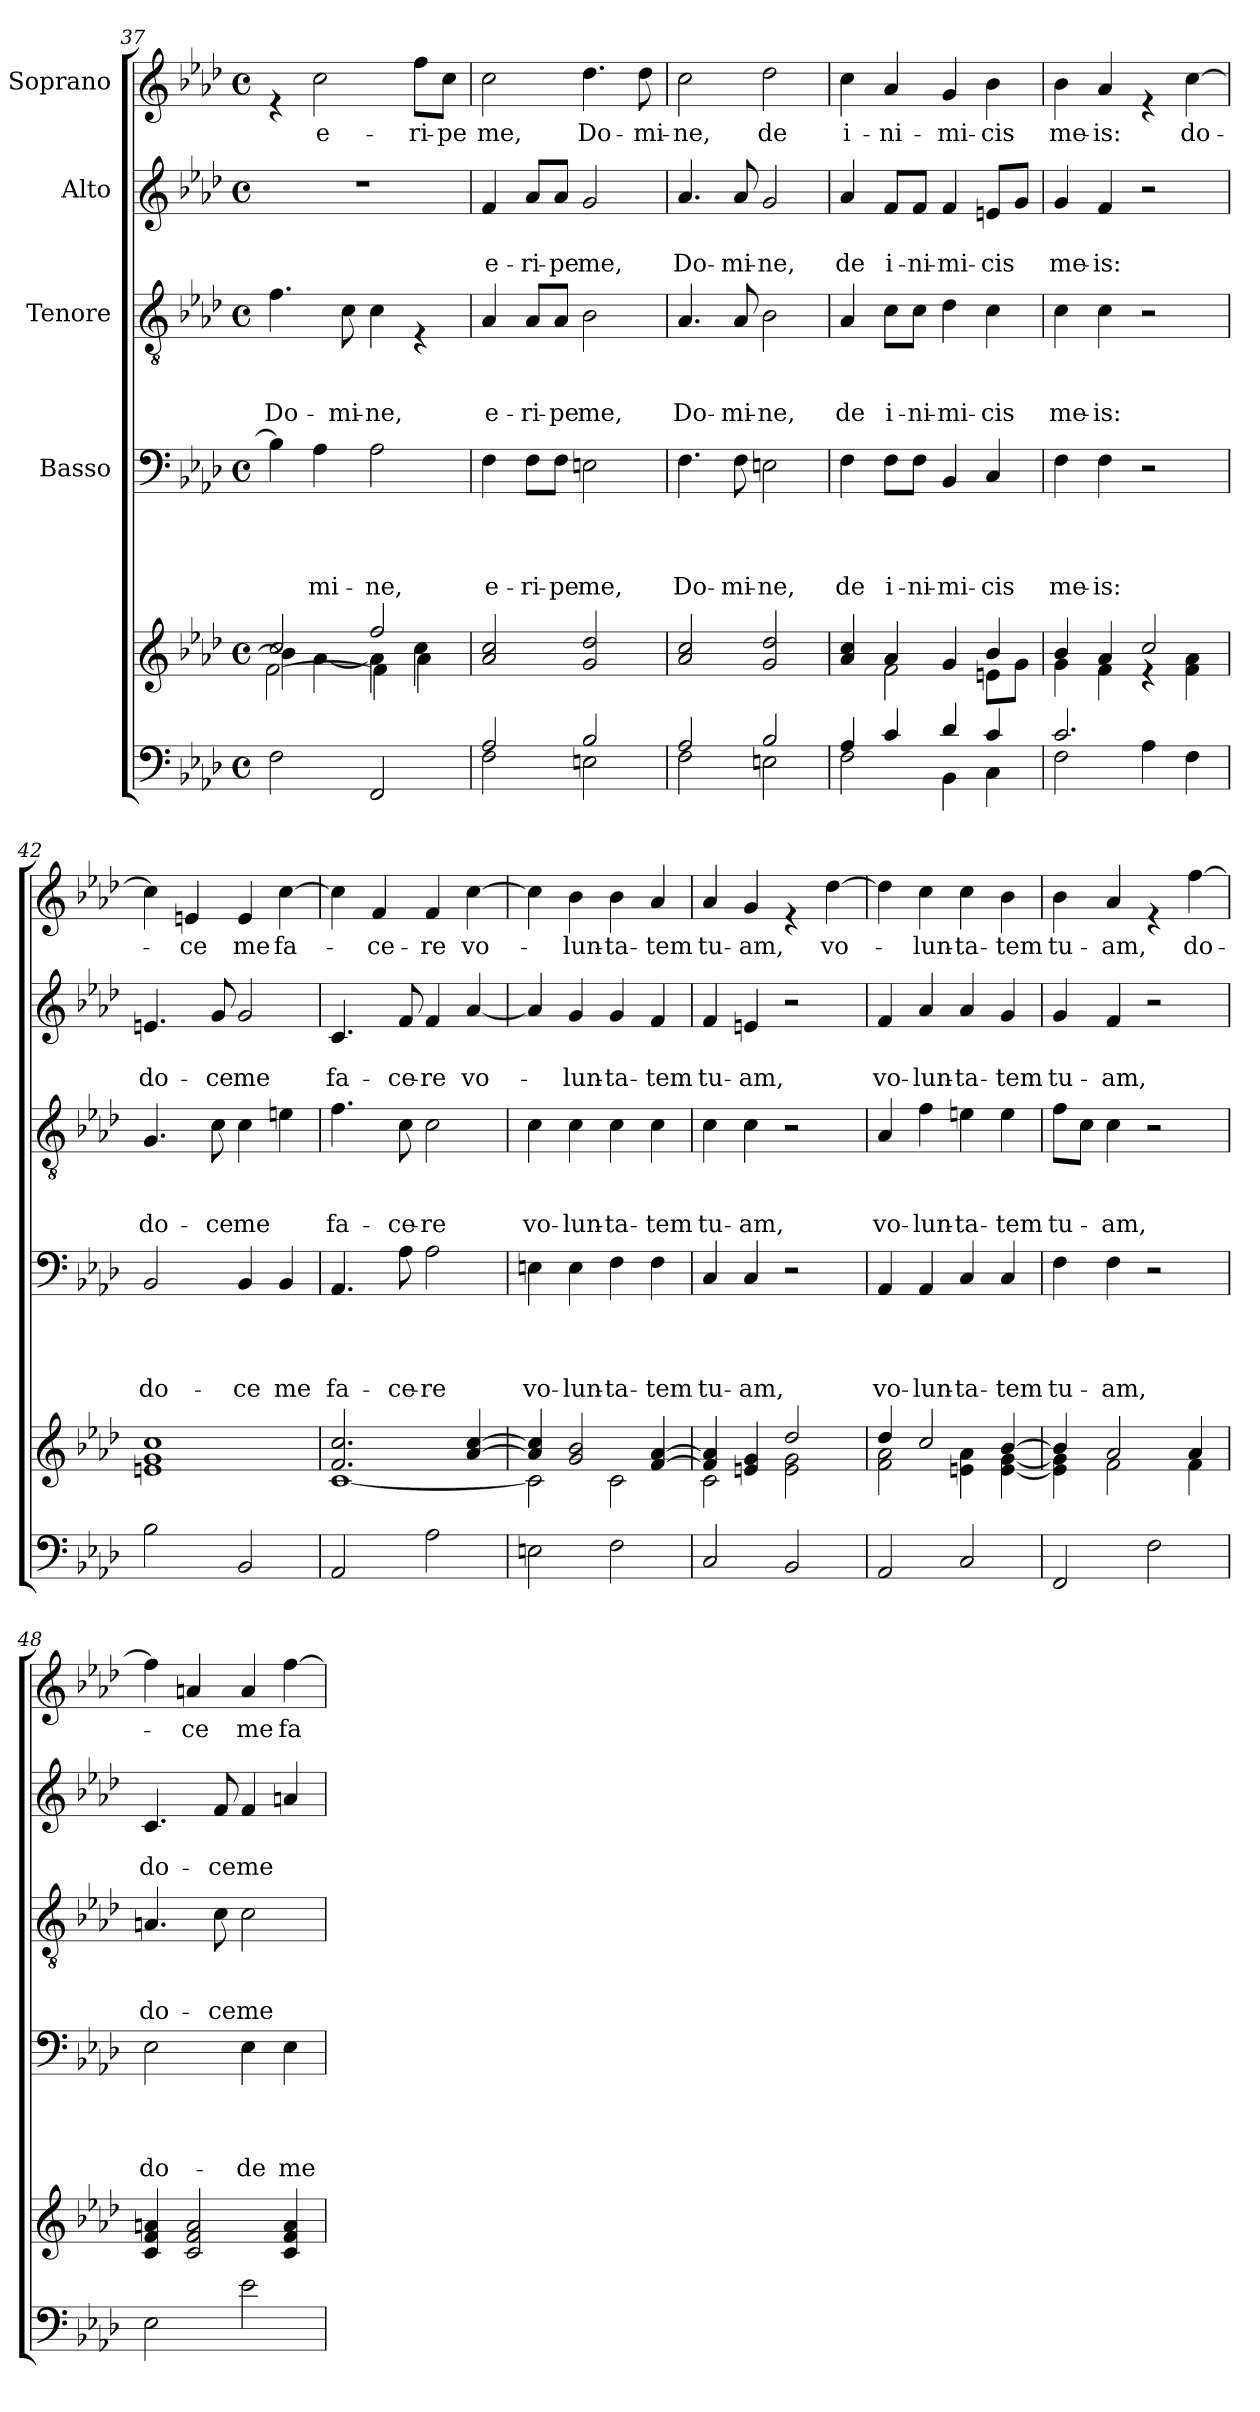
**kern	**kern	**kern	**text	**text	**text	**text	**kern	**text	**text	**text	**kern	**text	**text	**kern	**text
*part6	*part5	*part4	*part4	*part4	*part4	*part4	*part3	*part3	*part3	*part3	*part2	*part2	*part2	*part1	*part1
*staff6	*staff5	*staff4	*staff4	*staff4	*staff4	*staff4	*staff3	*staff3	*staff3	*staff3	*staff2	*staff2	*staff2	*staff1	*staff1
*	*	*I"Basso	*	*	*	*	*I"Tenore	*	*	*	*I"Alto	*	*	*I"Soprano	*
*clefF4	*clefG2	*clefF4	*	*	*	*	*clefGv2	*	*	*	*clefG2	*	*	*clefG2	*
*k[b-e-a-d-]	*k[b-e-a-d-]	*k[b-e-a-d-]	*	*	*	*	*k[b-e-a-d-]	*	*	*	*k[b-e-a-d-]	*	*	*k[b-e-a-d-]	*
*A-:	*A-:	*A-:	*	*	*	*	*A-:	*	*	*	*A-:	*	*	*A-:	*
*M4/4	*M4/4	*M4/4	*	*	*	*	*M4/4	*	*	*	*M4/4	*	*	*M4/4	*
*met(c)	*met(c)	*met(c)	*	*	*	*	*met(c)	*	*	*	*met(c)	*	*	*met(c)	*
=37	=37	=37	=37	=37	=37	=37	=37	=37	=37	=37	=37	=37	=37	=37	=37
*	*^	*	*	*	*	*	*	*	*	*	*	*	*	*	*
*	*	*^	*	*	*	*	*	*	*	*	*	*	*	*	*	*
!	!	!	!	!	!	!	!	!	!	!	!	!LO:LY:b	!	!	!	!	!
2F\	2cc/	4b-\]	[>2f\	4B-\]	.	.	.	.	4.f\	.	.	Do-	1r	.	.	4re	.
!	!	!	!	!	!	!	!	!LO:LY:b	!	!	!	!	!	!	!	!	!LO:LY:b
.	.	[>4a-\	.	4A-\	.	.	.	-mi-	.	.	.	.	.	.	.	2cc\	e-
!	!	!	!	!	!	!	!	!	!	!	!	!LO:LY:b	!	!	!	!	!
.	.	.	.	.	.	.	.	.	8c\	.	.	-mi-	.	.	.	.	.
!	!	!	!	!	!	!	!	!LO:LY:b	!	!	!	!LO:LY:b	!	!	!	!	!
2FF/	2ff/	4a-\]	4f\]	2A-\	.	.	.	-ne,	4c\	.	.	-ne,	.	.	.	.	.
!	!	!	!	!	!	!	!	!	!	!	!	!	!	!	!	!	!LO:LY:b
.	.	4cc\	4a-\	.	.	.	.	.	4rE	.	.	.	.	.	.	8ff\L	-ri-
!	!	!	!	!	!	!	!	!	!	!	!	!	!	!	!	!	!LO:LY:b
.	.	.	.	.	.	.	.	.	.	.	.	.	.	.	.	8cc\J	-pe
*	*v	*v	*v	*	*	*	*	*	*	*	*	*	*	*	*	*	*
=38	=38	=38	=38	=38	=38	=38	=38	=38	=38	=38	=38	=38	=38	=38	=38
*^	*	*	*	*	*	*	*	*	*	*	*	*	*	*	*
!	!	!	!	!	!	!	!LO:LY:b	!	!	!	!LO:LY:b	!	!	!LO:LY:b	!	!LO:LY:b
2F\	2A-/	2a-/ 2cc/	4F\	.	.	.	e-	4A-/	.	.	e-	4f/	.	e-	2cc\	me,
!	!	!	!	!	!	!	!LO:LY:b	!	!	!	!LO:LY:b	!	!	!LO:LY:b	!	!
.	.	.	8F\L	.	.	.	-ri-	8A-/L	.	.	-ri-	8a-/L	.	-ri-	.	.
!	!	!	!	!	!	!	!LO:LY:b	!	!	!	!LO:LY:b	!	!	!LO:LY:b	!	!
.	.	.	8F\J	.	.	.	-pe	8A-/J	.	.	-pe	8a-/J	.	-pe	.	.
!	!	!	!	!	!	!	!LO:LY:b	!	!	!	!LO:LY:b	!	!	!LO:LY:b	!	!LO:LY:b
2En\	2B-/	2g/ 2dd-/	2En\	.	.	.	me,	2B-\	.	.	me,	2g/	.	me,	4.dd-\	Do-
!	!	!	!	!	!	!	!	!	!	!	!	!	!	!	!	!LO:LY:b
.	.	.	.	.	.	.	.	.	.	.	.	.	.	.	8dd-\	-mi-
=39	=39	=39	=39	=39	=39	=39	=39	=39	=39	=39	=39	=39	=39	=39	=39	=39
!	!	!	!	!	!	!	!LO:LY:b	!	!	!	!LO:LY:b	!	!	!LO:LY:b	!	!LO:LY:b
2F\	2A-/	2a-/ 2cc/	4.F\	.	.	.	Do-	4.A-/	.	.	Do-	4.a-/	.	Do-	2cc\	-ne,
!	!	!	!	!	!	!	!LO:LY:b	!	!	!	!LO:LY:b	!	!	!LO:LY:b	!	!
.	.	.	8F\	.	.	.	-mi-	8A-/	.	.	-mi-	8a-/	.	-mi-	.	.
!	!	!	!	!	!	!	!LO:LY:b	!	!	!	!LO:LY:b	!	!	!LO:LY:b	!	!LO:LY:b
2En\	2B-/	2g/ 2dd-/	2En\	.	.	.	-ne,	2B-\	.	.	-ne,	2g/	.	-ne,	2dd-\	de
!!LO:LB:g=z
=40	=40	=40	=40	=40	=40	=40	=40	=40	=40	=40	=40	=40	=40	=40	=40	=40
*	*	*^	*	*	*	*	*	*	*	*	*	*	*	*	*	*
!	!	!	!	!	!	!	!	!LO:LY:b	!	!	!	!LO:LY:b	!	!	!LO:LY:b	!	!LO:LY:b
2F\	4A-/	4a-/ 4cc/	4ryy	4F\	.	.	.	de	4A-/	.	.	de	4a-/	.	de	4cc\	i-
!	!	!	!	!	!	!	!	!LO:LY:b	!	!	!	!LO:LY:b	!	!	!LO:LY:b	!	!LO:LY:b
.	4c/	4a-/	2f\	8F\L	.	.	.	i-	8c\L	.	.	i-	8f/L	.	i-	4a-/	-ni-
!	!	!	!	!	!	!	!	!LO:LY:b	!	!	!	!LO:LY:b	!	!	!LO:LY:b	!	!
.	.	.	.	8F\J	.	.	.	-ni-	8c\J	.	.	-ni-	8f/J	.	-ni-	.	.
!	!	!	!	!	!	!	!	!LO:LY:b	!	!	!	!LO:LY:b	!	!	!LO:LY:b	!	!LO:LY:b
4BB-\	4d-/	4g/	.	4BB-/	.	.	.	-mi-	4d-\	.	.	-mi-	4f/	.	-mi-	4g/	-mi-
!	!	!	!	!	!	!	!	!LO:LY:b	!	!	!	!LO:LY:b	!	!	!LO:LY:b	!	!LO:LY:b
4C\	4c/	4b-/	8en\L	4C/	.	.	.	-cis	4c\	.	.	-cis	8en/L	.	-cis	4b-\	-cis
.	.	.	8g\J	.	.	.	.	.	.	.	.	.	8g/J	.	.	.	.
=41	=41	=41	=41	=41	=41	=41	=41	=41	=41	=41	=41	=41	=41	=41	=41	=41	=41
!	!	!	!	!	!	!	!	!LO:LY:b	!	!	!	!LO:LY:b	!	!	!LO:LY:b	!	!LO:LY:b
2F\	2.c/	4b-/	4g\	4F\	.	.	.	me-	4c\	.	.	me-	4g/	.	me-	4b-\	me-
!	!	!	!	!	!	!	!	!LO:LY:b	!	!	!	!LO:LY:b	!	!	!LO:LY:b	!	!LO:LY:b
.	.	4a-/	4f\	4F\	.	.	.	-is:	4c\	.	.	-is:	4f/	.	-is:	4a-/	-is:
4A-\	.	2cc/	4re	2r	.	.	.	.	2r	.	.	.	2r	.	.	4re	.
!	!	!	!	!	!	!	!	!	!	!	!	!	!	!	!	!	!LO:LY:b
4F\	4ryy	.	4f\ 4a-\	.	.	.	.	.	.	.	.	.	.	.	.	[>4cc\	do-
=42	=42	=42	=42	=42	=42	=42	=42	=42	=42	=42	=42	=42	=42	=42	=42	=42	=42
!	!	!	!	!	!	!	!	!LO:LY:b	!	!	!	!LO:LY:b	!	!	!LO:LY:b	!	!
*v	*v	*	*	*	*	*	*	*	*	*	*	*	*	*	*	*	*
*	*v	*v	*	*	*	*	*	*	*	*	*	*	*	*	*	*
2B-\	1en 1g 1cc	2BB-/	.	.	.	do-	4.G/	.	.	do-	4.en/	.	do-	4cc\]	.
!	!	!	!	!	!	!	!	!	!	!	!	!	!	!	!LO:LY:b
.	.	.	.	.	.	.	.	.	.	.	.	.	.	4en/	-ce
!	!	!	!	!	!	!	!	!	!	!LO:LY:b	!	!	!LO:LY:b	!	!
.	.	.	.	.	.	.	8c\	.	.	-ce	8g/	.	-ce	.	.
!	!	!	!	!	!	!LO:LY:b	!	!	!	!LO:LY:b	!	!	!LO:LY:b	!	!LO:LY:b
2BB-/	.	4BB-/	.	.	.	-ce	4c\	.	.	me	2g/	.	me	4e/	me
!	!	!	!	!	!	!LO:LY:b	!	!	!	!	!	!	!	!	!LO:LY:b
.	.	4BB-/	.	.	.	me	4en\	.	.	.	.	.	.	[>4cc\	fa-
!!LO:LB:g=z
=43	=43	=43	=43	=43	=43	=43	=43	=43	=43	=43	=43	=43	=43	=43	=43
*	*^	*	*	*	*	*	*	*	*	*	*	*	*	*	*
!	!	!	!	!	!	!	!LO:LY:b	!	!	!	!LO:LY:b	!	!	!LO:LY:b	!	!
2AA-/	2.f/ 2.cc/	[>1c	4.AA-/	.	.	.	fa-	4.f\	.	.	fa-	4.c/	.	fa-	4cc\]	.
!	!	!	!	!	!	!	!	!	!	!	!	!	!	!	!	!LO:LY:b
.	.	.	.	.	.	.	.	.	.	.	.	.	.	.	4f/	-ce-
!	!	!	!	!	!	!	!LO:LY:b	!	!	!	!LO:LY:b	!	!	!LO:LY:b	!	!
.	.	.	8A-\	.	.	.	-ce-	8c\	.	.	-ce-	8f/	.	-ce-	.	.
!	!	!	!	!	!	!	!LO:LY:b	!	!	!	!LO:LY:b	!	!	!LO:LY:b	!	!LO:LY:b
2A-\	.	.	2A-\	.	.	.	-re	2c\	.	.	-re	4f/	.	-re	4f/	-re
!	!	!	!	!	!	!	!	!	!	!	!	!	!	!LO:LY:b	!	!LO:LY:b
.	[<4a-/ [<4cc/	.	.	.	.	.	.	.	.	.	.	[<4a-/	.	vo-	[>4cc\	vo-
=44	=44	=44	=44	=44	=44	=44	=44	=44	=44	=44	=44	=44	=44	=44	=44	=44
!	!	!	!	!	!	!	!LO:LY:b	!	!	!	!LO:LY:b	!	!	!	!	!
2En\	4a-/] 4cc/]	2c\]	4En\	.	.	.	vo-	4c\	.	.	vo-	4a-/]	.	.	4cc\]	.
!	!	!	!	!	!	!	!LO:LY:b	!	!	!	!LO:LY:b	!	!	!LO:LY:b	!	!LO:LY:b
.	2g/ 2b-/	.	4E\	.	.	.	-lun-	4c\	.	.	-lun-	4g/	.	-lun-	4b-\	-lun-
!	!	!	!	!	!	!	!LO:LY:b	!	!	!	!LO:LY:b	!	!	!LO:LY:b	!	!LO:LY:b
2F\	.	2c\	4F\	.	.	.	-ta-	4c\	.	.	-ta-	4g/	.	-ta-	4b-\	-ta-
!	!	!	!	!	!	!	!LO:LY:b	!	!	!	!LO:LY:b	!	!	!LO:LY:b	!	!LO:LY:b
.	[<4f/ [<4a-/	.	4F\	.	.	.	-tem	4c\	.	.	-tem	4f/	.	-tem	4a-/	-tem
=45	=45	=45	=45	=45	=45	=45	=45	=45	=45	=45	=45	=45	=45	=45	=45	=45
!	!	!	!	!	!	!	!LO:LY:b	!	!	!	!LO:LY:b	!	!	!LO:LY:b	!	!LO:LY:b
2C/	4f/] 4a-/]	2c\	4C/	.	.	.	tu-	4c\	.	.	tu-	4f/	.	tu-	4a-/	tu-
!	!	!	!	!	!	!	!LO:LY:b	!	!	!	!LO:LY:b	!	!	!LO:LY:b	!	!LO:LY:b
.	4en/ 4g/	.	4C/	.	.	.	-am,	4c\	.	.	-am,	4en/	.	-am,	4g/	-am,
2BB-/	2dd-/	2e\ 2g\	2r	.	.	.	.	2r	.	.	.	2r	.	.	4re	.
!	!	!	!	!	!	!	!	!	!	!	!	!	!	!	!	!LO:LY:b
.	.	.	.	.	.	.	.	.	.	.	.	.	.	.	[>4dd-\	vo-
=46	=46	=46	=46	=46	=46	=46	=46	=46	=46	=46	=46	=46	=46	=46	=46	=46
!	!	!	!	!	!	!	!LO:LY:b	!	!	!	!LO:LY:b	!	!	!LO:LY:b	!	!
2AA-/	4dd-/	2f\ 2a-\	4AA-/	.	.	.	vo-	4A-/	.	.	vo-	4f/	.	vo-	4dd-\]	.
!	!	!	!	!	!	!	!LO:LY:b	!	!	!	!LO:LY:b	!	!	!LO:LY:b	!	!LO:LY:b
.	2cc/	.	4AA-/	.	.	.	-lun-	4f\	.	.	-lun-	4a-/	.	-lun-	4cc\	-lun-
!	!	!	!	!	!	!	!LO:LY:b	!	!	!	!LO:LY:b	!	!	!LO:LY:b	!	!LO:LY:b
2C/	.	4en\ 4a-\	4C/	.	.	.	-ta-	4en\	.	.	-ta-	4a-/	.	-ta-	4cc\	-ta-
!	!	!	!	!	!	!	!LO:LY:b	!	!	!	!LO:LY:b	!	!	!LO:LY:b	!	!LO:LY:b
.	[<4b-/	[>4e\ [>4g\	4C/	.	.	.	-tem	4e\	.	.	-tem	4g/	.	-tem	4b-\	-tem
=47	=47	=47	=47	=47	=47	=47	=47	=47	=47	=47	=47	=47	=47	=47	=47	=47
!	!	!	!	!	!	!	!LO:LY:b	!	!	!	!LO:LY:b	!	!	!LO:LY:b	!	!LO:LY:b
2FF/	4b-/]	4e\] 4g\]	4F\	.	.	.	tu-	8f\L	.	.	tu-	4g/	.	tu-	4b-\	tu-
.	.	.	.	.	.	.	.	8c\J	.	.	.	.	.	.	.	.
!	!	!	!	!	!	!	!LO:LY:b	!	!	!	!LO:LY:b	!	!	!LO:LY:b	!	!LO:LY:b
.	2a-/	2f\	4F\	.	.	.	-am,	4c\	.	.	-am,	4f/	.	-am,	4a-/	-am,
2F\	.	.	2r	.	.	.	.	2r	.	.	.	2r	.	.	4re	.
!	!	!	!	!	!	!	!	!	!	!	!	!	!	!	!	!LO:LY:b
.	4a-/	4f\	.	.	.	.	.	.	.	.	.	.	.	.	[>4ff\	do-
!!LO:PB:g=z
=48	=48	=48	=48	=48	=48	=48	=48	=48	=48	=48	=48	=48	=48	=48	=48	=48
!	!	!	!	!	!	!	!LO:LY:b	!	!	!	!LO:LY:b	!	!	!LO:LY:b	!	!
*	*v	*v	*	*	*	*	*	*	*	*	*	*	*	*	*	*
2E-\	4c/ 4f/ 4an/	2E-\	.	.	.	do-	4.An/	.	.	do-	4.c/	.	do-	4ff\]	.
!	!	!	!	!	!	!	!	!	!	!	!	!	!	!	!LO:LY:b
.	2c/ 2f/ 2a/	.	.	.	.	.	.	.	.	.	.	.	.	4an/	-ce
!	!	!	!	!	!	!	!	!	!	!LO:LY:b	!	!	!LO:LY:b	!	!
.	.	.	.	.	.	.	8c\	.	.	-ce	8f/	.	-ce	.	.
!	!	!	!	!	!	!LO:LY:b	!	!	!	!LO:LY:b	!	!	!LO:LY:b	!	!LO:LY:b
2e-\	.	4E-\	.	.	.	-de	2c\	.	.	me	4f/	.	me	4a/	me
!	!	!	!	!	!	!LO:LY:b	!	!	!	!	!	!	!	!	!LO:LY:b
.	4c/ 4f/ 4a/	4E-\	.	.	.	me	.	.	.	.	4an/	.	.	[>4ff\	fa-
=	=	=	=	=	=	=	=	=	=	=	=	=	=	=	=
*-	*-	*-	*-	*-	*-	*-	*-	*-	*-	*-	*-	*-	*-	*-	*-
